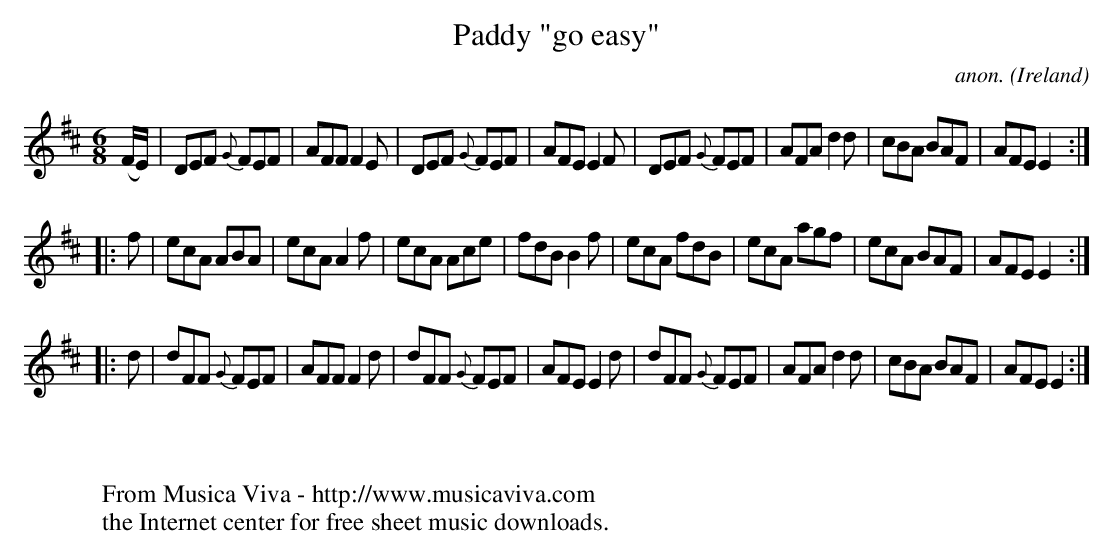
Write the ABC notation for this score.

X:1
T:Paddy "go easy"
C:anon.
O:Ireland
M:6/8
L:1/8
K:D
(F/E/)|DEF {G}FEF|AFF F2E|DEF {G}FEF|AFE E2F|DEF {G}FEF|AFA d2d|cBA BAF|AFEE2:|
|:f|ecA ABA|ecA A2f|ecA Ace|fdB B2f|ecA fdB|ecA agf|ecA BAF|AFE E2:|
|:d|dFF {G}FEF|AFF F2d|dFF {G}FEF|AFE E2d|dFF {G}FEF|AFA d2d|cBA BAF|AFE E2:|
W:
W:
W: From Musica Viva - http://www.musicaviva.com
W: the Internet center for free sheet music downloads.
